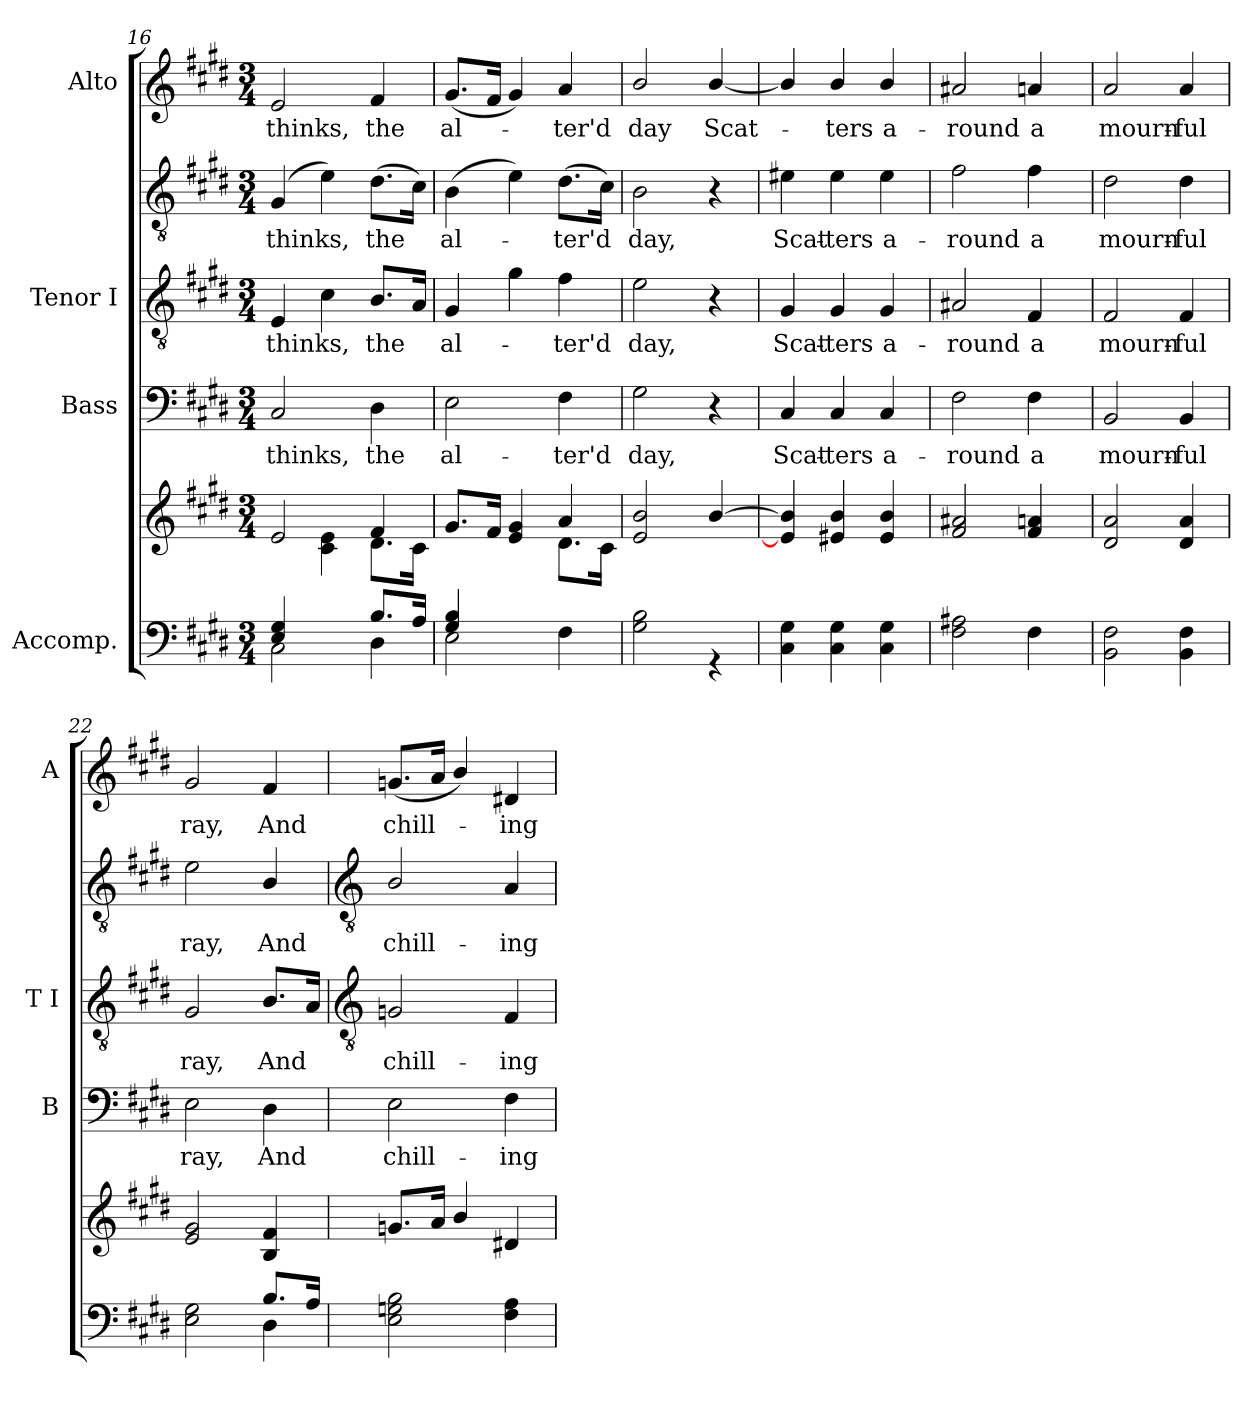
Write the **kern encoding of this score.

**kern	**kern	**kern	**text	**kern	**text	**kern	**text	**kern	**text
*part4	*part4	*part3	*part3	*part2	*part2	*part2	*part2	*part1	*part1
*staff6	*staff5	*staff4	*staff4	*staff3	*staff3	*staff2	*staff2	*staff1	*staff1
*I"Accomp.	*	*I"Bass	*	*I"Tenor I	*	*	*	*I"Alto	*
*	*	*I'B	*	*I'T I	*	*	*	*I'A	*
!!LO:LB:g=z
*clefF4	*clefG2	*clefF4	*	*clefGv2	*	*clefGv2	*	*clefG2	*
*k[f#c#g#d#]	*k[f#c#g#d#]	*k[f#c#g#d#]	*	*k[f#c#g#d#]	*	*k[f#c#g#d#]	*	*k[f#c#g#d#]	*
*E:	*E:	*E:	*	*E:	*	*E:	*	*E:	*
*M3/4	*M3/4	*M3/4	*	*M3/4	*	*M3/4	*	*M3/4	*
=16	=16	=16	=16	=16	=16	=16	=16	=16	=16
*^	*^	*	*	*	*	*	*	*	*
!	!	!	!	!	!LO:LY:b	!	!LO:LY:b	!	!LO:LY:b	!	!LO:LY:b
4E/ 4G#/	2C#\	2e	4ryy	2C#	-thinks,	4E	thinks,	(4G#	-thinks,	2e	-thinks,
4ryy	.	.	4c#\ 4e\	.	.	4c#	.	4e)	.	.	.
!	!	!	!	!	!LO:LY:b	!	!LO:LY:b	!	!LO:LY:b	!	!LO:LY:b
8.B/L	4D#\	4f#	8.d#\L	4D#	the	8.BL	the	(>8.d#L	the	4f#	the
16A/J	.	.	16c#\J	.	.	16AJ	.	16c#J)	.	.	.
=17	=17	=17	=17	=17	=17	=17	=17	=17	=17	=17	=17
!	!	!	!	!	!LO:LY:b	!	!LO:LY:b	!	!LO:LY:b	!	!LO:LY:b
4G#/ 4B/	2E\	8.g#L	2ryy	2E	al-	4G#	al-	(>4B	al-	(<8.g#L	al-
.	.	16f#J	.	.	.	.	.	.	.	16f#J	.
2ryy	.	4e 4g#	.	.	.	4g#	.	4e)	.	4g#)	.
!	!	!	!	!	!LO:LY:b	!	!LO:LY:b	!	!LO:LY:b	!	!LO:LY:b
.	4F#\	4a	8.d#\L	4F#	-ter'd	4f#	ter'd	(>8.d#L	ter'd	4a	ter'd
.	.	.	16c#\J	.	.	.	.	16c#J)	.	.	.
=18	=18	=18	=18	=18	=18	=18	=18	=18	=18	=18	=18
!LO:N:vis=1	!	!	!	!	!LO:LY:b	!	!LO:LY:b	!	!LO:LY:b	!	!LO:LY:b
2.ryy	2G#\ 2B\	2e/ 2b/	2.ryy	2G#	day,	2e	day,	2B	day,	2b/	day
!	!	!	!	!	!	!	!	!	!	!	!LO:LY:b
.	4r	[4b/	.	4r	.	4r	.	4r	.	[4b/	Scat-
=19	=19	=19	=19	=19	=19	=19	=19	=19	=19	=19	=19
!LO:N:vis=1	!	!	!	!	!LO:LY:b	!	!LO:LY:b	!	!LO:LY:b	!	!
2.ryy	4C#\ 4G#\	4e#/] 4b/]	2.ryy	4C#	Scat-	4G#	-Scat-	4e#X	Scat-	4b/]	.
!	!	!	!	!	!LO:LY:b	!	!LO:LY:b	!	!LO:LY:b	!	!LO:LY:b
.	4C#\ 4G#\	4e#/ 4b/	.	4C#	-ters	4G#	-ters	4e#	-ters	4b/	ters
!	!	!	!	!	!LO:LY:b	!	!LO:LY:b	!	!LO:LY:b	!	!LO:LY:b
.	4C#\ 4G#\	4e#/ 4b/	.	4C#	a-	4G#	a-	4e#	a-	4b/	a-
=20	=20	=20	=20	=20	=20	=20	=20	=20	=20	=20	=20
!	!	!	!	!	!LO:LY:b	!	!LO:LY:b	!	!LO:LY:b	!	!LO:LY:b
2.ryy	2F#\ 2A#X\	2f# 2a#X	2ryy	2F#	-round	2A#X	round	2f#	-round	2a#X	-round
!	!	!	!	!	!LO:LY:b	!	!LO:LY:b	!	!LO:LY:b	!	!LO:LY:b
.	4F#\	4f# 4an	8ryy	4F#	a	4F#	a	4f#	a	4an	a
.	.	.	8ryy	.	.	.	.	.	.	.	.
=21	=21	=21	=21	=21	=21	=21	=21	=21	=21	=21	=21
!	!	!	!	!	!LO:LY:b	!	!LO:LY:b	!	!LO:LY:b	!	!LO:LY:b
2.ryy	2BB\ 2F#\	2d# 2a	2.ryy	2BB	mourn-	2F#	mourn-	2d#	mourn-	2a	mourn-
!	!	!	!	!	!LO:LY:b	!	!LO:LY:b	!	!LO:LY:b	!	!LO:LY:b
.	4BB\ 4F#\	4d# 4a	.	4BB	-ful	4F#	-ful	4d#	-ful	4a	-ful
=22	=22	=22	=22	=22	=22	=22	=22	=22	=22	=22	=22
!	!	!	!	!	!LO:LY:b	!	!LO:LY:b	!	!LO:LY:b	!	!LO:LY:b
2ryy	2E\ 2G#\	2e 2g#	2.ryy	2E	ray,	2G#	ray,	2e	ray,	2g#	ray,
!	!	!	!	!	!LO:LY:b	!	!LO:LY:b	!	!LO:LY:b	!	!LO:LY:b
8.B/L	4D#\	4B 4f#	.	4D#	And	8.BL	And	4B/	And	4f#	And
16A/J	.	.	.	.	.	16AJ	.	.	.	.	.
*v	*v	*	*	*	*	*	*	*	*	*	*
!!LO:LB:g=z
=23	=23	=23	=23	=23	=23	=23	=23	=23	=23	=23
*	*	*	*	*	*clefGv2	*	*clefGv2	*	*	*
!	!	!	!	!LO:LY:b	!	!LO:LY:b	!	!LO:LY:b	!	!LO:LY:b
2E 2Gn 2B	8.gnL	2.ryy	2E	chill-	2Gn	chill-	2B/	chill-	(<8.gnL	chill-
.	16aJ	.	.	.	.	.	.	.	16aJ	.
.	4b/	.	.	.	.	.	.	.	4b/)	.
!	!	!	!	!LO:LY:b	!	!LO:LY:b	!	!LO:LY:b	!	!LO:LY:b
4F# 4A	4d#X	.	4F#	-ing	4F#	-ing	4A	-ing	4d#X	ing
*	*v	*v	*	*	*	*	*	*	*	*
=	=	=	=	=	=	=	=	=	=
*-	*-	*-	*-	*-	*-	*-	*-	*-	*-
